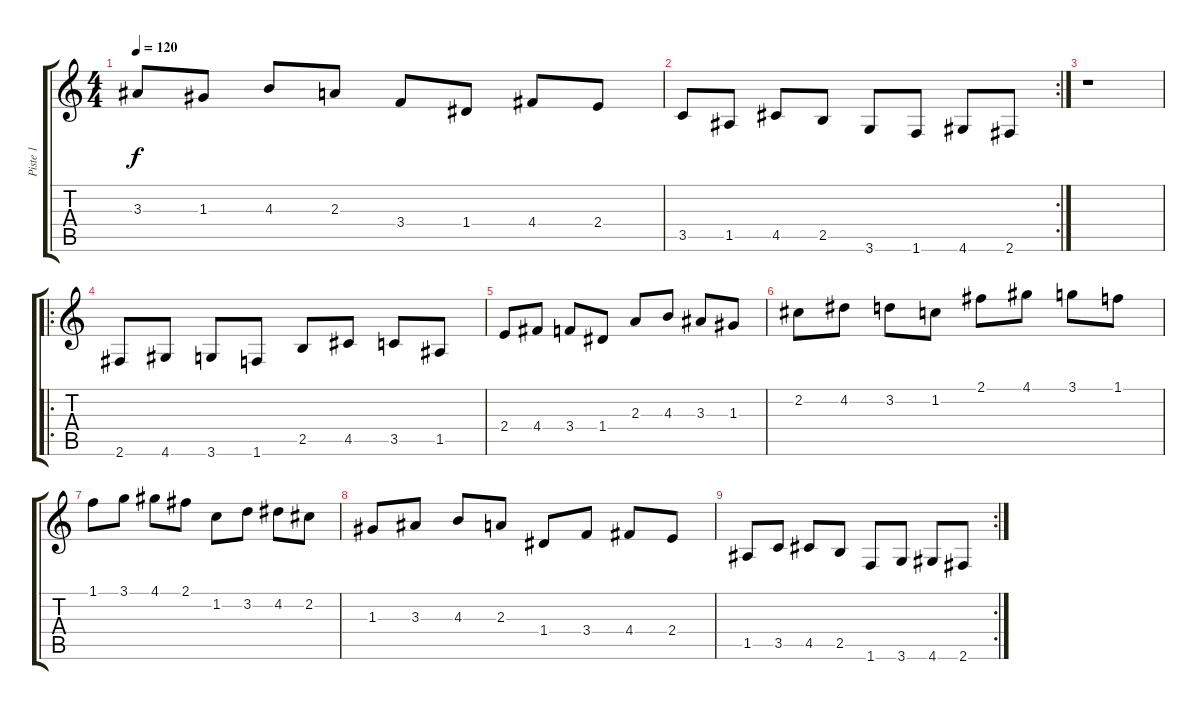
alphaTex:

\track ("Piste 1" "Piste 1") {instrument acousticguitarnylon}
\staff {score tabs}
\tuning (E4 B3 G3 D3 A2 E2) {hide}
\ts (4 4)
\tempo 120
\clef g2
\ks c
3.3.8{dy f} 1.3.8 4.3.8 2.3.8 3.4.8 1.4.8 4.4.8 2.4.8 |
\rc 2
3.5.8 1.5.8 4.5.8 2.5.8 3.6.8 1.6.8 4.6.8 2.6.8 |
r.1 |
\ro
2.6.8 4.6.8 3.6.8 1.6.8 2.5.8 4.5.8 3.5.8 1.5.8 |
2.4.8 4.4.8 3.4.8 1.4.8 2.3.8 4.3.8 3.3.8 1.3.8 |
2.2.8 4.2.8 3.2.8 1.2.8 2.1.8 4.1.8 3.1.8 1.1.8 |
1.1.8 3.1.8 4.1.8 2.1.8 1.2.8 3.2.8 4.2.8 2.2.8 |
1.3.8 3.3.8 4.3.8 2.3.8 1.4.8 3.4.8 4.4.8 2.4.8 |
\rc 2
1.5.8 3.5.8 4.5.8 2.5.8 1.6.8 3.6.8 4.6.8 2.6.8
